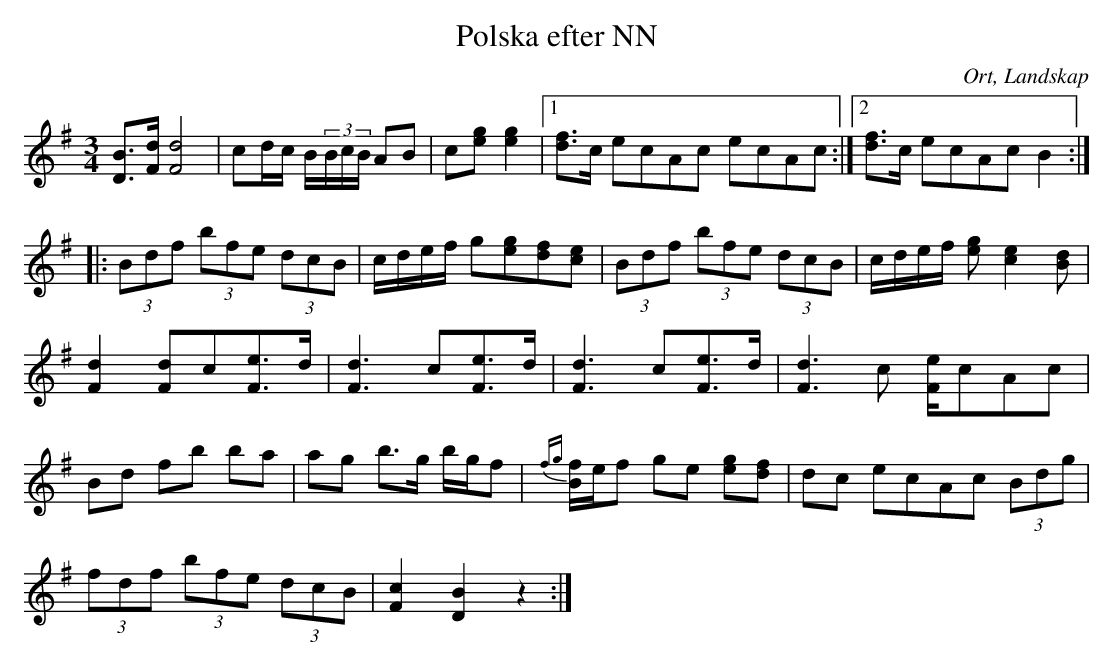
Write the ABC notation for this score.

X:1
T:Polska efter NN
O:Ort, Landskap
M:3/4
L:1/8
K:G
[DB]>[Fd] [F4d4]|cd/c/ B/(3B/c/B/ AB|c[eg] [e2g2]  |1[df]>c ecAc ecAc:|2[df]>c ecAc B2:|
|:(3Bdf  (3bfe (3dcB |c/d/e/f/ g[eg][df][ce]|(3Bdf  (3bfe (3dcB |c/d/e/f/ [eg][c2e2][Bd]|
[F2d2] [Fd]c[Fe]>d|[F3d3] c[Fe]>d|[F3d3] c[Fe]>d|[F3d3] c [F/e/]cAc |
Bd fb ba|ag b>g b/g/f|{fg}[B/f/]e/f ge [eg][df]|dc ecAc (3Bdg|
(3fdf (3bfe (3dcB|[F2c2] [D2B2] z2:|
